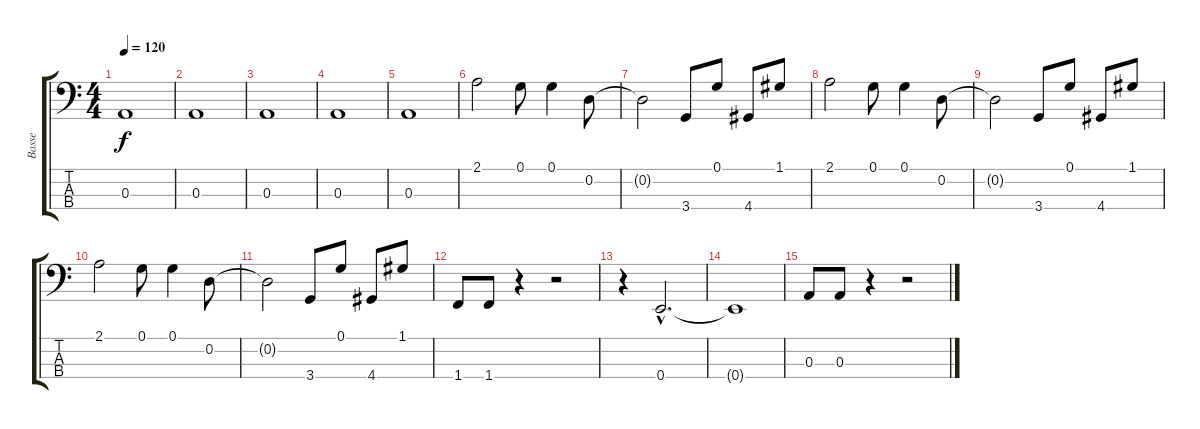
\track ("Basse" "Basse") {instrument electricbassfinger}
\staff {score tabs}
\tuning (G2 D2 A1 E1) {hide}
\ts (4 4)
\tempo 120
\clef f4
\ks c
0.3.1{dy f} |
0.3.1 |
0.3.1 |
0.3.1 |
0.3.1 |
2.1.2 0.1.8 0.1.4 0.2.8 |
0.2{t}.2 3.4.8 0.1.8 4.4.8 1.1.8 |
2.1.2 0.1.8 0.1.4 0.2.8 |
0.2{t}.2 3.4.8 0.1.8 4.4.8 1.1.8 |
2.1.2 0.1.8 0.1.4 0.2.8 |
0.2{t}.2 3.4.8 0.1.8 4.4.8 1.1.8 |
1.4.8 1.4.8 r.4 r.2 |
r.4 0.4{hac}.2{d} |
0.4{t}.1 |
0.3.8 0.3.8 r.4 r.2
